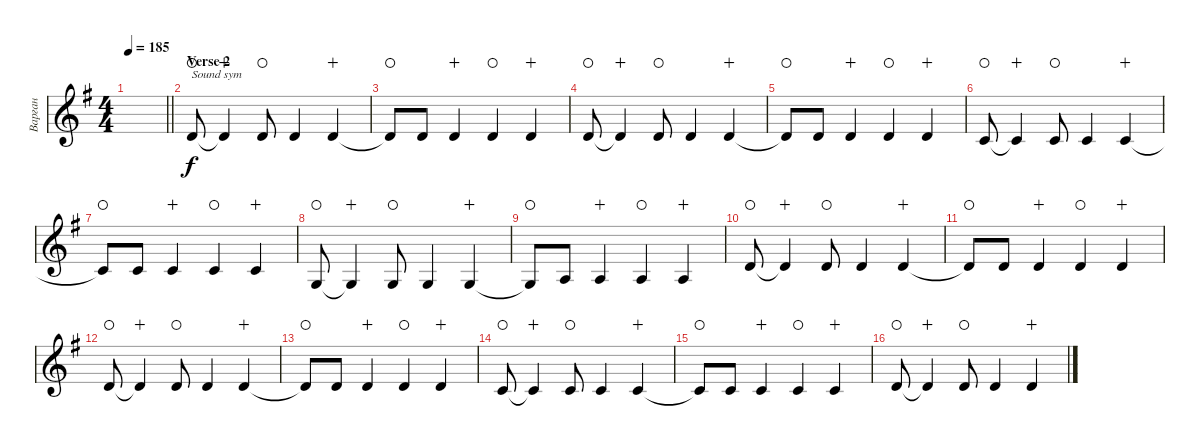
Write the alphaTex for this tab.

\track ("Варган" "Варган") {mute instrument acousticguitarnylon}
\staff {score}
\tuning (E4 B3 G3 D3 A2 E2) {hide}
\ts (4 4)
\tempo 185
\clef g2
\barLineRight lightlight
\ks eminor
|
\section ("" "Verse 2")
0.4.8{txt "Sound sym" waho} 0.4{t}.4{wahc} 0.4.8{waho} 0.4.4 0.4.4{wahc} |
0.4{t}.8{waho} 0.4.8 0.4.4{wahc} 0.4.4{waho} 0.4.4{wahc} |
0.4.8{waho} 0.4{t}.4{wahc} 0.4.8{waho} 0.4.4 0.4.4{wahc} |
0.4{t}.8{waho} 0.4.8 0.4.4{wahc} 0.4.4{waho} 0.4.4{wahc} |
3.5.8{waho} 3.5{t}.4{wahc} 3.5.8{waho} 3.5.4 3.5.4{wahc} |
3.5{t}.8{waho} 3.5.8 3.5.4{wahc} 3.5.4{waho} 3.5.4{wahc} |
3.6.8{waho} 3.6{t}.4{wahc} 3.6.8{waho} 3.6.4 3.6.4{wahc} |
3.6{t}.8{waho} 5.6.8 5.6.4{wahc} 5.6.4{waho} 5.6.4{wahc} |
0.4.8{waho} 0.4{t}.4{wahc} 0.4.8{waho} 0.4.4 0.4.4{wahc} |
0.4{t}.8{waho} 0.4.8 0.4.4{wahc} 0.4.4{waho} 0.4.4{wahc} |
0.4.8{waho} 0.4{t}.4{wahc} 0.4.8{waho} 0.4.4 0.4.4{wahc} |
0.4{t}.8{waho} 0.4.8 0.4.4{wahc} 0.4.4{waho} 0.4.4{wahc} |
3.5.8{waho} 3.5{t}.4{wahc} 3.5.8{waho} 3.5.4 3.5.4{wahc} |
3.5{t}.8{waho} 3.5.8 3.5.4{wahc} 3.5.4{waho} 3.5.4{wahc} |
0.4.8{waho} 0.4{t}.4{wahc} 0.4.8{waho} 0.4.4 0.4.4{wahc}
